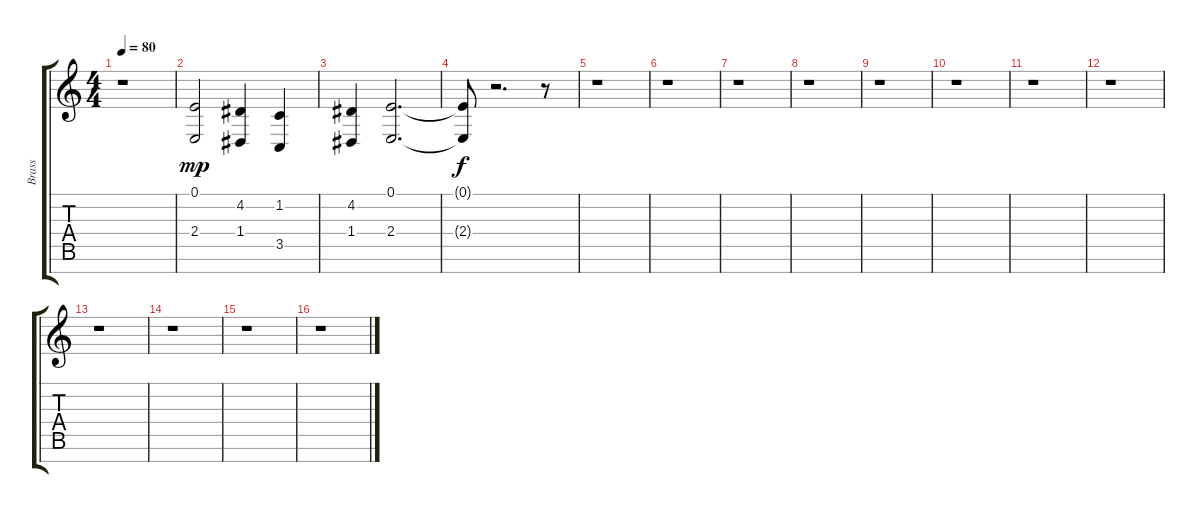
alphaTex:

\track ("Brass" "Brass") {instrument brasssection}
\staff {score tabs}
\tuning (E4 B3 G3 D3 A2 E2 B1) {hide}
\ts (4 4)
\tempo 80
\clef g2
\ks c
r.1{dy f} |
(0.1 2.4).2{dy mp} (4.2 1.4).4 (1.2 3.5).4 |
(4.2 1.4).4 (0.1 2.4).2{d} |
(0.1{t} 2.4{t}).8{dy f} r.2{d} r.8 |
r.1 |
r.1 |
r.1 |
r.1 |
r.1 |
r.1 |
r.1 |
r.1 |
r.1 |
r.1 |
r.1 |
r.1
